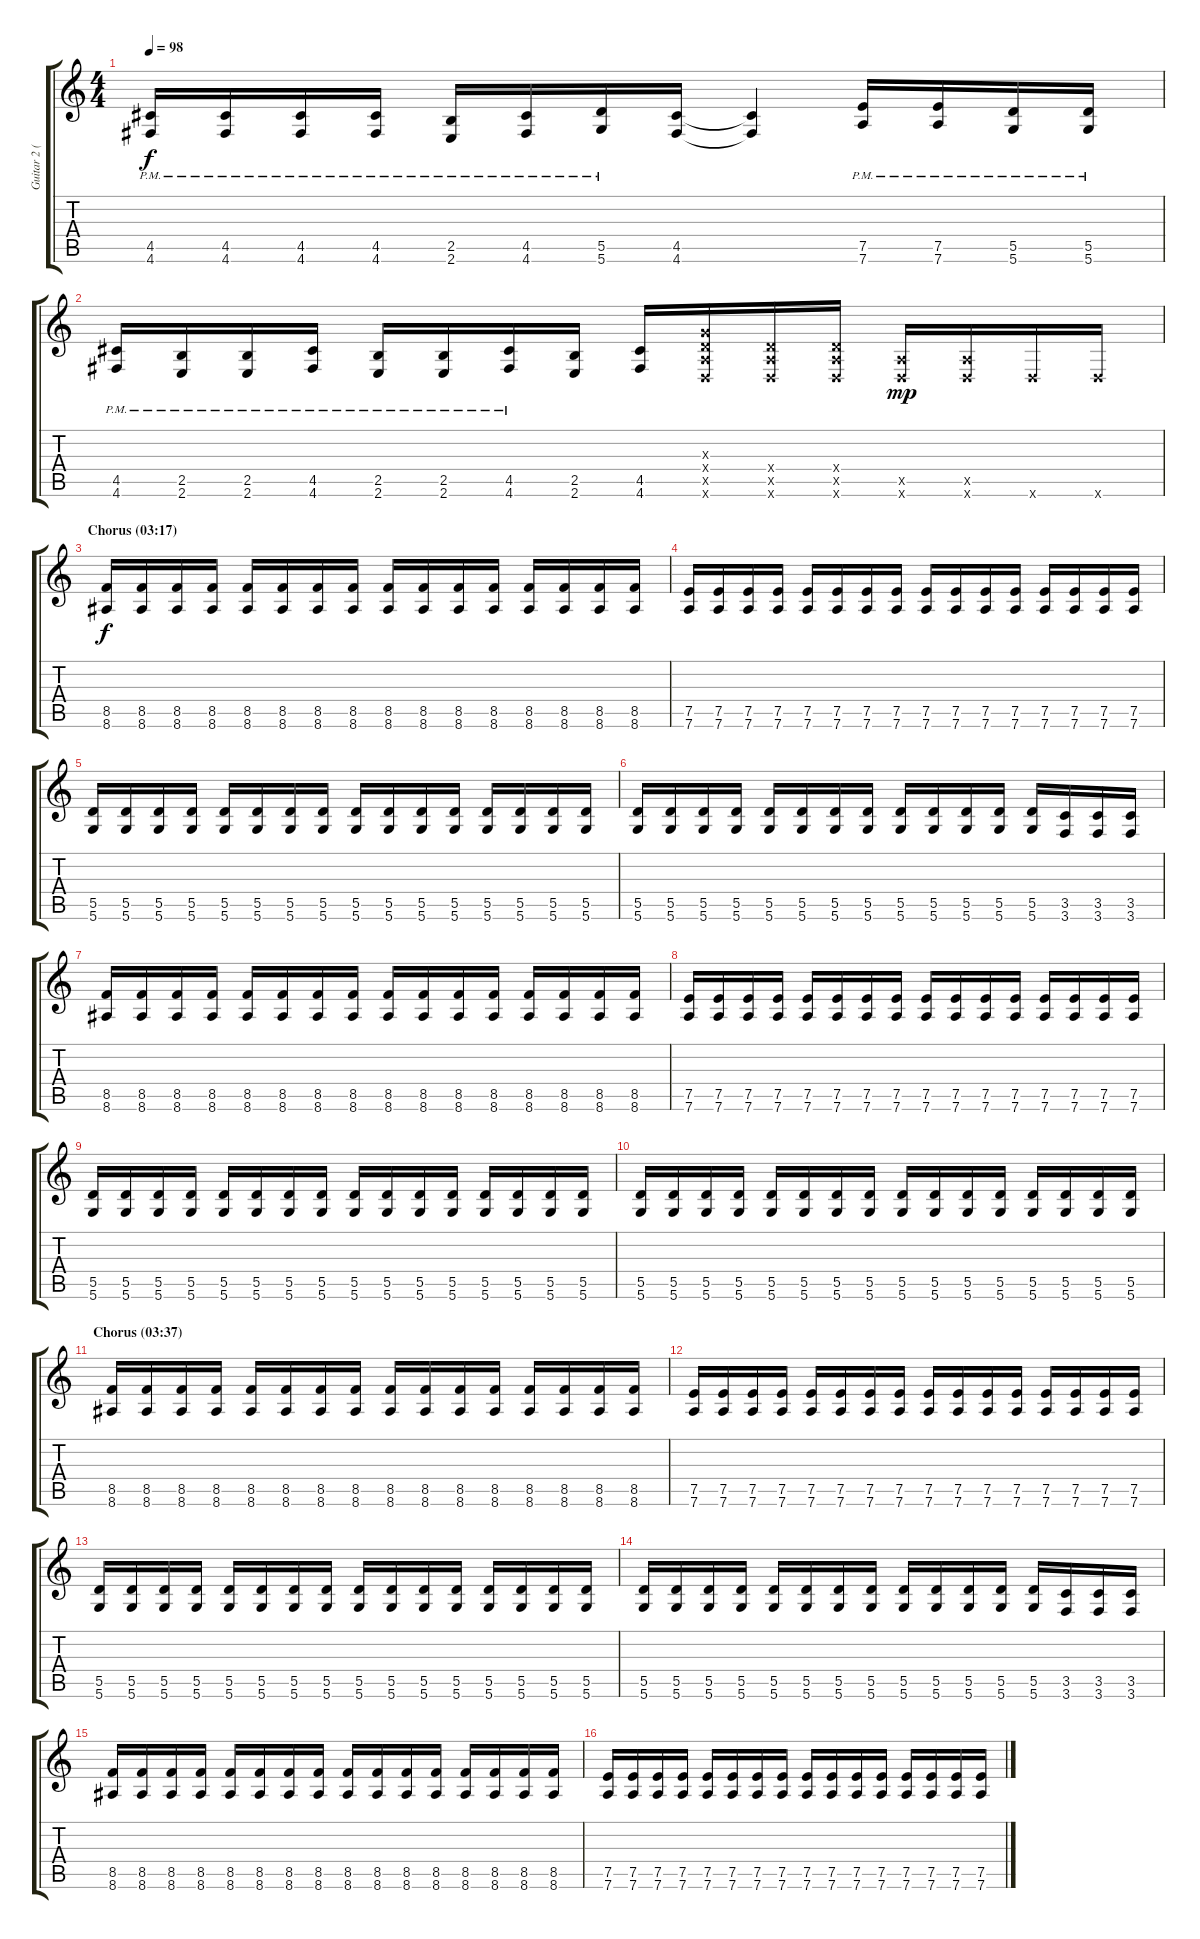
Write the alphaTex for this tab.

\track ("Guitar 2 (Dave Kushner)" "Guitar 2 (") {instrument overdrivenguitar}
\staff {score tabs}
\tuning (E4 B3 G3 D3 A2 D2) {hide}
\ts (4 4)
\tempo 98
\clef g2
\ks c
(4.5{pm} 4.6{pm}).16{dy f} (4.5{pm} 4.6{pm}).16 (4.5{pm} 4.6{pm}).16 (4.5{pm} 4.6{pm}).16 (2.5{pm} 2.6{pm}).16 (4.5{pm} 4.6{pm}).16 (5.5{pm} 5.6{pm}).16 (4.5 4.6).16 (4.5{t} 4.6{t}).4 (7.5{pm} 7.6{pm}).16 (7.5{pm} 7.6{pm}).16 (5.5{pm} 5.6{pm}).16 (5.5{pm} 5.6{pm}).16 |
(4.5{pm} 4.6{pm}).16 (2.5{pm} 2.6{pm}).16 (2.5{pm} 2.6{pm}).16 (4.5{pm} 4.6{pm}).16 (2.5{pm} 2.6{pm}).16 (2.5{pm} 2.6{pm}).16 (4.5{pm} 4.6{pm}).16 (2.5 2.6).16 (4.5 4.6).16 (0.3{x} 0.4{x} 0.5{x} 0.6{x}).16 (0.4{x} 0.5{x} 0.6{x}).16 (0.4{x} 0.5{x} 0.6{x}).16 (0.5{x} 0.6{x}).16{dy mp} (0.5{x} 0.6{x}).16 0.6{x}.16 0.6{x}.16 |
\section ("" "Chorus (03:17)")
(8.5 8.6).16{dy f} (8.5 8.6).16 (8.5 8.6).16 (8.5 8.6).16 (8.5 8.6).16 (8.5 8.6).16 (8.5 8.6).16 (8.5 8.6).16 (8.5 8.6).16 (8.5 8.6).16 (8.5 8.6).16 (8.5 8.6).16 (8.5 8.6).16 (8.5 8.6).16 (8.5 8.6).16 (8.5 8.6).16 |
(7.5 7.6).16 (7.5 7.6).16 (7.5 7.6).16 (7.5 7.6).16 (7.5 7.6).16 (7.5 7.6).16 (7.5 7.6).16 (7.5 7.6).16 (7.5 7.6).16 (7.5 7.6).16 (7.5 7.6).16 (7.5 7.6).16 (7.5 7.6).16 (7.5 7.6).16 (7.5 7.6).16 (7.5 7.6).16 |
(5.5 5.6).16 (5.5 5.6).16 (5.5 5.6).16 (5.5 5.6).16 (5.5 5.6).16 (5.5 5.6).16 (5.5 5.6).16 (5.5 5.6).16 (5.5 5.6).16 (5.5 5.6).16 (5.5 5.6).16 (5.5 5.6).16 (5.5 5.6).16 (5.5 5.6).16 (5.5 5.6).16 (5.5 5.6).16 |
(5.5 5.6).16 (5.5 5.6).16 (5.5 5.6).16 (5.5 5.6).16 (5.5 5.6).16 (5.5 5.6).16 (5.5 5.6).16 (5.5 5.6).16 (5.5 5.6).16 (5.5 5.6).16 (5.5 5.6).16 (5.5 5.6).16 (5.5 5.6).16 (3.5 3.6).16 (3.5 3.6).16 (3.5 3.6).16 |
(8.5 8.6).16 (8.5 8.6).16 (8.5 8.6).16 (8.5 8.6).16 (8.5 8.6).16 (8.5 8.6).16 (8.5 8.6).16 (8.5 8.6).16 (8.5 8.6).16 (8.5 8.6).16 (8.5 8.6).16 (8.5 8.6).16 (8.5 8.6).16 (8.5 8.6).16 (8.5 8.6).16 (8.5 8.6).16 |
(7.5 7.6).16 (7.5 7.6).16 (7.5 7.6).16 (7.5 7.6).16 (7.5 7.6).16 (7.5 7.6).16 (7.5 7.6).16 (7.5 7.6).16 (7.5 7.6).16 (7.5 7.6).16 (7.5 7.6).16 (7.5 7.6).16 (7.5 7.6).16 (7.5 7.6).16 (7.5 7.6).16 (7.5 7.6).16 |
(5.5 5.6).16 (5.5 5.6).16 (5.5 5.6).16 (5.5 5.6).16 (5.5 5.6).16 (5.5 5.6).16 (5.5 5.6).16 (5.5 5.6).16 (5.5 5.6).16 (5.5 5.6).16 (5.5 5.6).16 (5.5 5.6).16 (5.5 5.6).16 (5.5 5.6).16 (5.5 5.6).16 (5.5 5.6).16 |
(5.5 5.6).16 (5.5 5.6).16 (5.5 5.6).16 (5.5 5.6).16 (5.5 5.6).16 (5.5 5.6).16 (5.5 5.6).16 (5.5 5.6).16 (5.5 5.6).16 (5.5 5.6).16 (5.5 5.6).16 (5.5 5.6).16 (5.5 5.6).16 (5.5 5.6).16 (5.5 5.6).16 (5.5 5.6).16 |
\section ("" "Chorus (03:37)")
(8.5 8.6).16 (8.5 8.6).16 (8.5 8.6).16 (8.5 8.6).16 (8.5 8.6).16 (8.5 8.6).16 (8.5 8.6).16 (8.5 8.6).16 (8.5 8.6).16 (8.5 8.6).16 (8.5 8.6).16 (8.5 8.6).16 (8.5 8.6).16 (8.5 8.6).16 (8.5 8.6).16 (8.5 8.6).16 |
(7.5 7.6).16 (7.5 7.6).16 (7.5 7.6).16 (7.5 7.6).16 (7.5 7.6).16 (7.5 7.6).16 (7.5 7.6).16 (7.5 7.6).16 (7.5 7.6).16 (7.5 7.6).16 (7.5 7.6).16 (7.5 7.6).16 (7.5 7.6).16 (7.5 7.6).16 (7.5 7.6).16 (7.5 7.6).16 |
(5.5 5.6).16 (5.5 5.6).16 (5.5 5.6).16 (5.5 5.6).16 (5.5 5.6).16 (5.5 5.6).16 (5.5 5.6).16 (5.5 5.6).16 (5.5 5.6).16 (5.5 5.6).16 (5.5 5.6).16 (5.5 5.6).16 (5.5 5.6).16 (5.5 5.6).16 (5.5 5.6).16 (5.5 5.6).16 |
(5.5 5.6).16 (5.5 5.6).16 (5.5 5.6).16 (5.5 5.6).16 (5.5 5.6).16 (5.5 5.6).16 (5.5 5.6).16 (5.5 5.6).16 (5.5 5.6).16 (5.5 5.6).16 (5.5 5.6).16 (5.5 5.6).16 (5.5 5.6).16 (3.5 3.6).16 (3.5 3.6).16 (3.5 3.6).16 |
(8.5 8.6).16 (8.5 8.6).16 (8.5 8.6).16 (8.5 8.6).16 (8.5 8.6).16 (8.5 8.6).16 (8.5 8.6).16 (8.5 8.6).16 (8.5 8.6).16 (8.5 8.6).16 (8.5 8.6).16 (8.5 8.6).16 (8.5 8.6).16 (8.5 8.6).16 (8.5 8.6).16 (8.5 8.6).16 |
(7.5 7.6).16 (7.5 7.6).16 (7.5 7.6).16 (7.5 7.6).16 (7.5 7.6).16 (7.5 7.6).16 (7.5 7.6).16 (7.5 7.6).16 (7.5 7.6).16 (7.5 7.6).16 (7.5 7.6).16 (7.5 7.6).16 (7.5 7.6).16 (7.5 7.6).16 (7.5 7.6).16 (7.5 7.6).16
